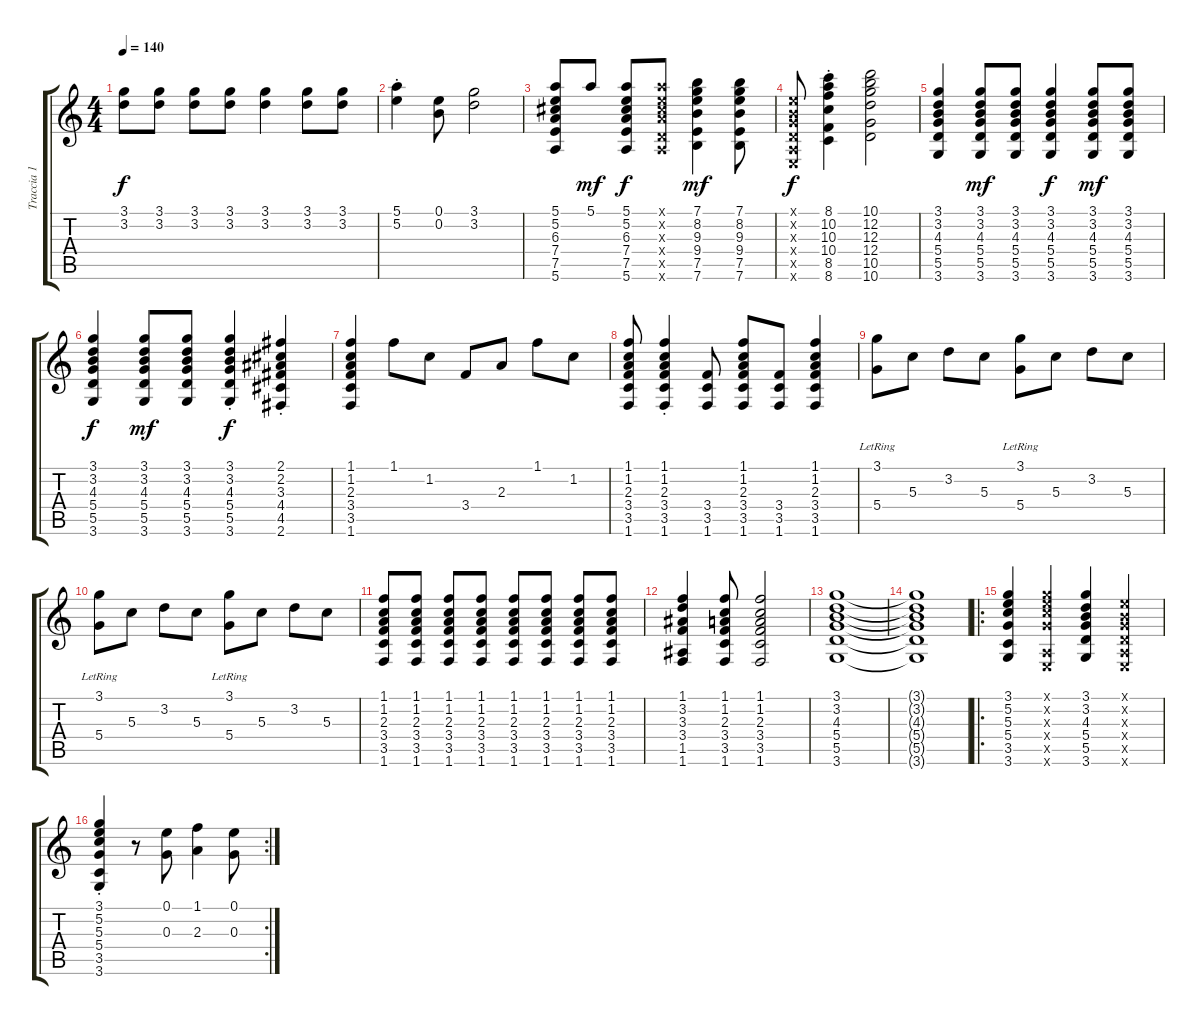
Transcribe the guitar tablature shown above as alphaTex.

\track ("Traccia 1" "Traccia 1") {instrument electricguitarclean}
\staff {score tabs}
\tuning (E4 B3 G3 D3 A2 E2) {hide}
\ts (4 4)
\tempo 140
\clef g2
\ks c
(3.1 3.2).8{dy f} (3.1 3.2).8 (3.1 3.2).8 (3.1 3.2).8 (3.1 3.2).4 (3.1 3.2).8 (3.1 3.2).8 |
(5.1{st} 5.2{st}).4 (0.1 0.2).8 (3.1 3.2).2 |
(5.1 5.2 6.3 7.4 7.5 5.6).8 5.1.8{dy mf} (5.1 5.2 6.3 7.4 7.5 5.6).8{dy f} (5.1{x} 5.2{x} 6.3{x} 7.4{x} 5.5{x} 5.6{x}).8 (7.1 8.2 9.3 9.4 7.5 7.6).4{dy mf} (7.1 8.2 9.3 9.4 7.5 7.6).8 |
(0.1{x} 0.2{x} 0.3{x} 0.4{x} 0.5{x} 0.6{x}).8{dy f} (8.1{st} 10.2{st} 10.3{st} 10.4{st} 8.5{st} 8.6{st}).4 (10.1 12.2 12.3 12.4 10.5 10.6).2 |
(3.1 3.2 4.3 5.4 5.5 3.6).4 (3.1 3.2 4.3 5.4 5.5 3.6).8{dy mf} (3.1 3.2 4.3 5.4 5.5 3.6).8 (3.1 3.2 4.3 5.4 5.5 3.6).4{dy f} (3.1 3.2 4.3 5.4 5.5 3.6).8{dy mf} (3.1 3.2 4.3 5.4 5.5 3.6).8 |
(3.1 3.2 4.3 5.4 5.5 3.6).4{dy f} (3.1 3.2 4.3 5.4 5.5 3.6).8{dy mf} (3.1 3.2 4.3 5.4 5.5 3.6).8 (3.1{st} 3.2{st} 4.3{st} 5.4{st} 5.5{st} 3.6{st}).4{dy f} (2.1{st} 2.2{st} 3.3{st} 4.4{st} 4.5{st} 2.6{st}).4 |
(1.1 1.2 2.3 3.4 3.5 1.6).4 1.1.8 1.2.8 3.4.8 2.3.8 1.1.8 1.2.8 |
(1.1 1.2 2.3 3.4 3.5 1.6).8 (1.1 1.2 2.3 3.4 3.5 1.6{st}).4 (3.4 3.5 1.6).8 (1.1 1.2 2.3 3.4 3.5 1.6).8 (3.4 3.5 1.6).8 (1.1 1.2 2.3 3.4 3.5 1.6).4 |
(3.1{lr} 5.4).8 5.3.8 3.2.8 5.3.8 (3.1{lr} 5.4).8 5.3.8 3.2.8 5.3.8 |
(3.1{lr} 5.4).8 5.3.8 3.2.8 5.3.8 (3.1{lr} 5.4).8 5.3.8 3.2.8 5.3.8 |
(1.1 1.2 2.3 3.4 3.5 1.6).8 (1.1 1.2 2.3 3.4 3.5 1.6).8 (1.1 1.2 2.3 3.4 3.5 1.6).8 (1.1 1.2 2.3 3.4 3.5 1.6).8 (1.1 1.2 2.3 3.4 3.5 1.6).8 (1.1 1.2 2.3 3.4 3.5 1.6).8 (1.1 1.2 2.3 3.4 3.5 1.6).8 (1.1 1.2 2.3 3.4 3.5 1.6).8 |
(1.1 3.2 3.3 3.4 1.5 1.6).4 (1.1 1.2 2.3 3.4 3.5 1.6).8 (1.1 1.2 2.3 3.4 3.5 1.6).2 |
(3.1 3.2 4.3 5.4 5.5 3.6).1 |
(3.1{t} 3.2{t} 4.3{t} 5.4{t} 5.5{t} 3.6{t}).1 |
\ro
(3.1 5.2 5.3 5.4 3.5 3.6).4 (3.1{x} 5.2{x} 5.3{x} 5.4{x} 0.5{x} 0.6{x}).4 (3.1 3.2 4.3 5.4 5.5 3.6).4 (0.1{x} 0.2{x} 0.3{x} 0.4{x} 0.5{x} 0.6{x}).4 |
\rc 2
(3.1{st} 5.2{st} 5.3{st} 5.4{st} 3.5{st} 3.6{st}).4 r.8 (0.1 0.3).8 (1.1 2.3).4 (0.1 0.3).8
